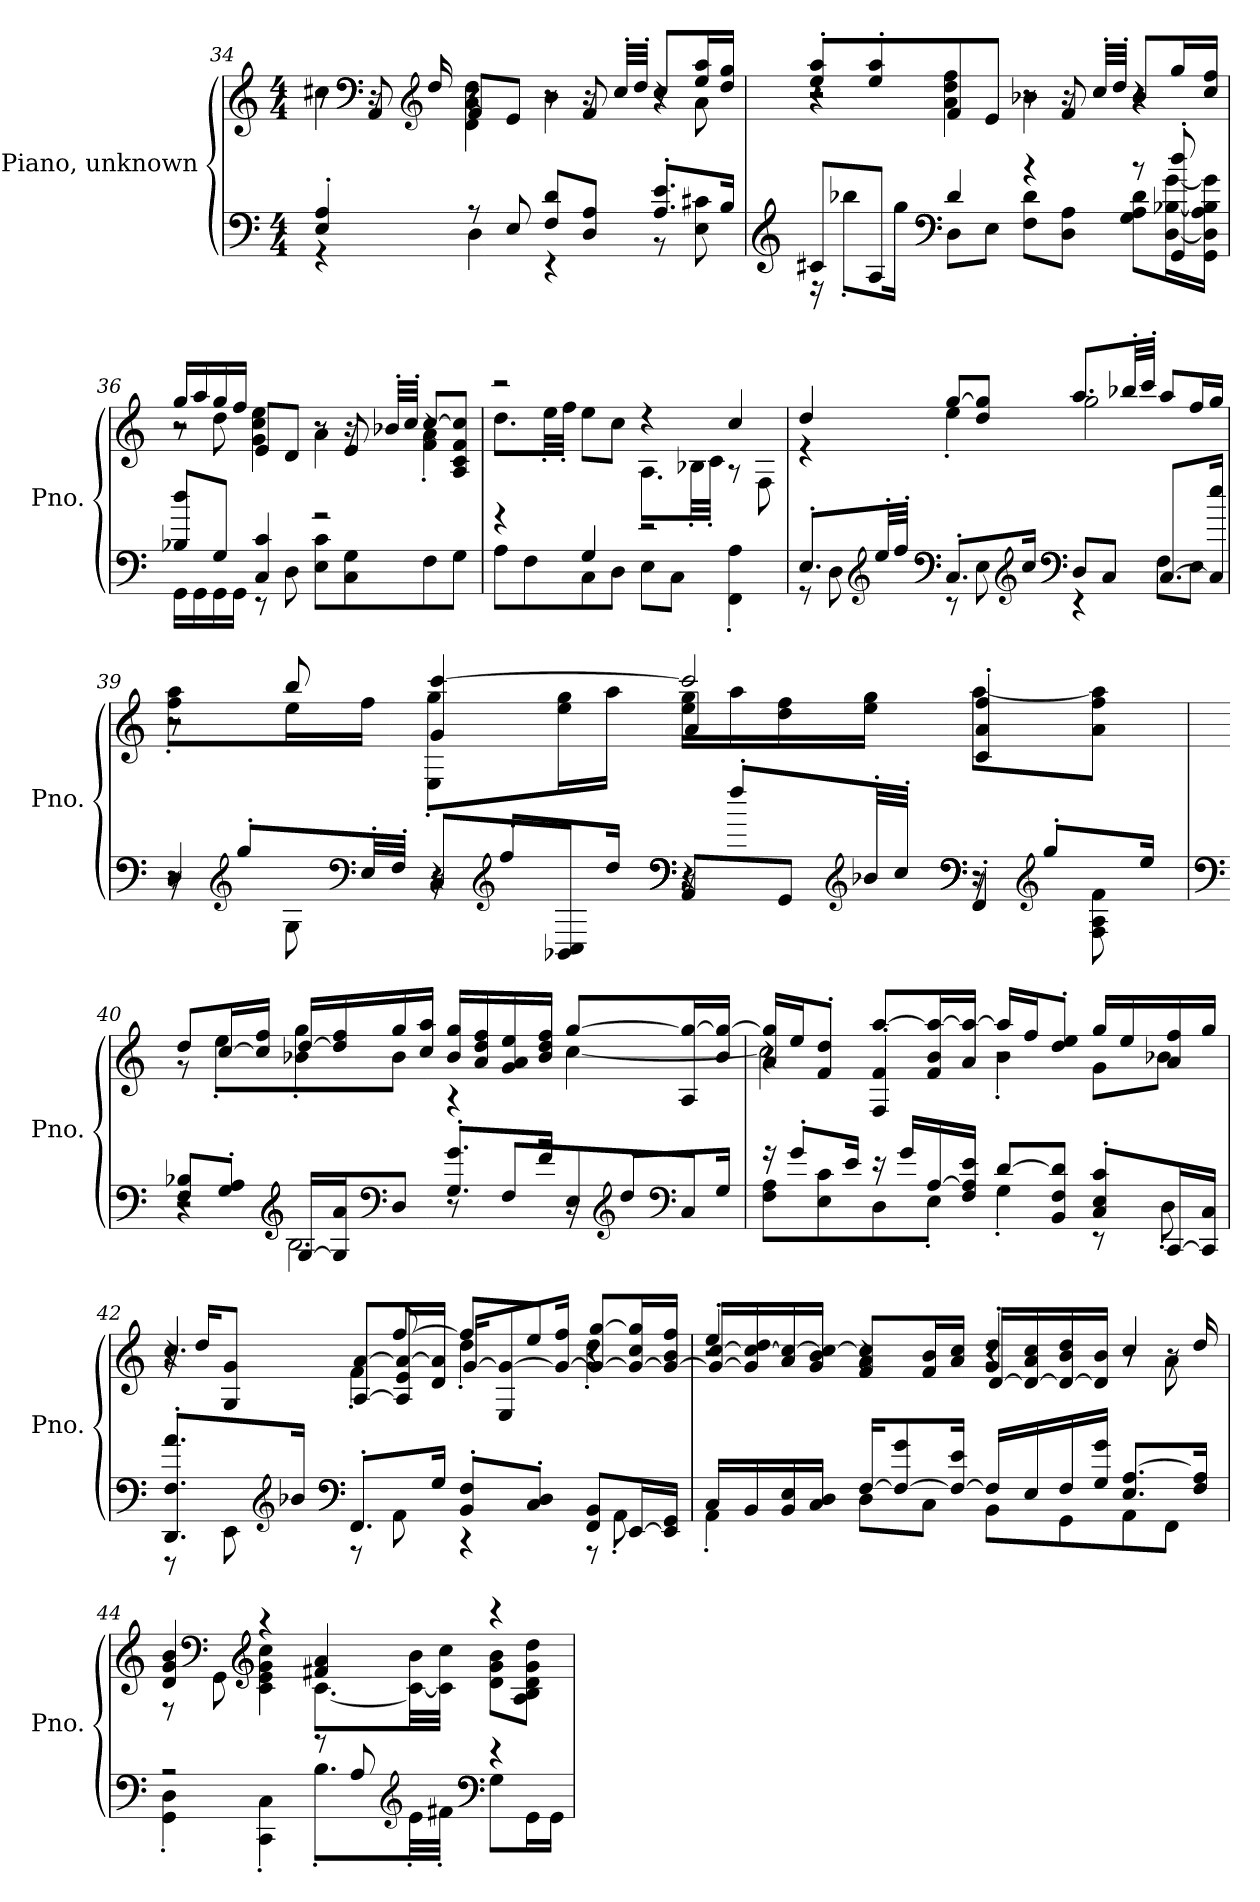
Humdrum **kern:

**kern	**kern
*part1	*part1
*staff2	*staff1
*I"Piano, unknown	*
*I'Pno.	*
!!LO:LB:g=z
*clefF4	*clefG2
*k[]	*k[]
*M4/4	*M4/4
=34	=34
*^	*^
*	*	*	*^
4E/' 4A/'	4r	8r	4cc#X\	8r
*	*	*clefF4	*	*
.	.	16r	.	8AA/
*	*	*clefG2	*	*
.	.	16dd/	.	.
8r	4D\	8f/L	4d\ 4a\ 4dd\	4r
8E/	.	8e/J	.	.
8F/ 8d/L	4r	8r	4b\	8r
8D/ 8A/J	.	16r	.	8f/
.	.	32cc#'/LLL	.	.
.	.	32dd'/JJJ	.	.
8.A/' 8.e/'L	8r	8cc#/L	8r	4r
.	8E\ 8c#X\	16ee/ 16aa/L	8a\	.
16B/Jk	.	16dd/ 16gg/JJ	.	.
=35	=35	=35	=35	=35
*clefG2	*	*	*	*
8c#X/L	16r	8ee/' 8aa/'L	4r	2r
.	8bb-X'\L	.	.	.
8A/J	.	8ee/' 8aa/'	.	.
.	16gg\Jk	.	.	.
*clefF4	*	*	*	*
4d/	8D\L	8f/	4a\ 4dd\ 4ff\	.
.	8E\J	8e/J	.	.
4r	8F\ 8d\L	8r	4b-X\	8r
.	8D\ 8A\J	16r	.	8f/
.	.	32cc'/LLL	.	.
.	.	32dd'/JJJ	.	.
8r	8G\ 8A\ 8d\L	8b-/L	4r	4r
8GG/' 8dd/'	[16D\ [16B-X\ [16g\L	16gg/L	.	.
.	16GG\ 16D\] 16A\ 16B-\] 16g\]JJ	16cc/ 16ff/JJ	.	.
!!LO:LB:g=z	!!	!!
=36	=36	=36	=36	=36
8B-X/ 8dd/L	16GG\LL	16gg/LL	8r	2r
.	16GG\	16aa/	.	.
8G/J	16GG\	16gg/	8dd\	.
.	16GG\JJ	16ff/JJ	.	.
4C/ 4c/	8r	8e/L	4g\ 4cc\ 4ee\	.
.	8D\	8d/J	.	.
2r	8E\ 8c\L	8r	4a\	8r
.	8C\ 8G\	16r	.	8e/
.	.	32b-X'/LLL	.	.
.	.	32cc'/JJJ	.	.
.	8F\	[8cc/L	4f\' 4a\'	4r
.	8G\J	8A/ 8c/ 8f/ 8cc/]J	.	.
*	*	*	*v	*v
=37	=37	=37	=37
4r	8A\L	2r	8.dd\L
.	8F\	.	.
.	.	.	32ee'\LL
.	.	.	32ff'\JJJ
4G/	8C\	.	8ee\L
.	8D\J	.	8cc\J
2r	8E\L	4r	8.A\L
.	8C\J	.	.
.	.	.	32B-X'\LL
.	.	.	32c'\JJJ
.	4FF\' 4A\'	4cc/	8r
.	.	.	8F\
!!LO:LB:g=z	!!
=38	=38	=38	=38
8.E'/L	8r	4dd/	4r
.	8D\	.	.
*clefG2	*	*	*
32ee'/LL	.	.	.
32ff'/JJJ	.	.	.
*clefF4	*	*	*
8.C'/L	8r	[8gg/L	4ee'\
.	8E\	8dd/ 8gg/]J	.
*clefG2	*	*	*
16cc/Jk	.	.	.
*clefF4	*	*	*
8D/L	4r	8.aa/L	2gg\
8C/J	.	.	.
.	.	32bb-X'/LL	.
.	.	32ccc'/JJJ	.
[8.C/L	8F\L	8aa/L	.
.	8E\J	16ff/L	.
16C/] 16ee/Jk	.	16gg/JJ	.
!!LO:LB:g=z
=39	=39	=39	=39
*	*^	*	*^
16r	8r	4D/	8r	8ff\' 8aa\'L	2r
*clefG2	*	*	*	*	*
8gg'/L	.	.	.	.	.
.	8G\	.	8bb/	16ee\L	.
*clefF4	*	*	*	*	*
32E'/LL	.	.	.	16ff\JJ	.
32F'/JJJ	.	.	.	.	.
16r	4r	8C/L	4g/ [4ccc/	8E\' 8gg\'L	.
*clefG2	*	*	*	*	*
8ff'/L	.	.	.	.	.
.	.	8BB-X/ 8C/J	.	16ee\ 16gg\L	.
16dd/Jk	.	.	.	16aa\JJ	.
*clefF4	*	*	*	*	*
16r	4r	8AA/L	2ccc/]	16ee\ 16gg\LL	4a/
8ff'/L	.	.	.	16aa\	.
.	.	8GG/J	.	16dd\ 16ff\	.
*clefG2	*	*	*	*	*
32b-X'/LL	.	.	.	16ee\ 16gg\JJ	.
32cc'/JJJ	.	.	.	.	.
*clefF4	*	*	*	*	*
16r	8r	4FF'/	.	[8aa\L	4c/' 4a/' 4ff/'
*clefG2	*	*	*	*	*
8gg'/L	.	.	.	.	.
.	8F\ 8A\ 8f\	.	.	8a\ 8ff\ 8aa\]J	.
16ee/Jk	.	.	.	.	.
*	*	*	*v	*v	*v
!!LO:PB:g=z
=40	=40	=40	=40
*clefF4	*	*	*
*	*	*	*^
8F/ 8B-X/L	4r	2r	8dd/L	8r
8G/' 8A/'J	.	.	[16cc/L	8ee'\L
.	.	.	16cc/] 16ff/JJ	.
*clefG2	*	*	*	*
[16G/LL	2.B-\	.	[16dd/LL	8b-X\' 8gg\'
16G/] 16a/J	.	.	16dd/] 16ff/	.
*clefF4	*	*	*	*
8D/J	.	.	16gg/	8b-\J
.	.	.	16cc/ 16aa/JJ	.
8.G/' 8.g/'L	.	8r	16b-/ 16gg/LL	4r
.	.	.	16a/ 16dd/ 16ff/	.
.	.	8F/L	16g/ 16a/ 16ee/	.
16f/Jk	.	.	16b-/ 16dd/ 16ff/JJ	.
16r	.	8E/	[8gg/L	[4cc\
*clefG2	*	*	*	*
8dd'/L	.	.	.	.
*clefF4	*	*	*	*
.	.	8C/J	16A/ 16gg/_L	.
16G/Jk	.	.	16b-/ 16gg/_JJ	.
*	*v	*v	*	*
=41	=41	=41	=41
*	*	*	*^
16r	8F\ 8A\L	16a/ 16gg/]LL	2cc\]	4r
8g'/L	.	16ee/J	.	.
.	8E\ 8c\	8f/' 8dd/'J	.	.
16e/Jk	.	.	.	.
16r	8D\	[8aa/L	.	4F/' 4f/'
16g/LL	.	.	.	.
[16A/	8E'\J	16f/ 16b/ 16aa/_L	.	.
16F/ 16A/] 16e/JJ	.	16a/ 16aa/_JJ	.	.
[8d/L	4G'\	16aa/LL]	4b'\	2r
.	.	16ff/J	.	.
8BB/ 8F/ 8d/]J	.	8dd/' 8ee/'J	.	.
8C/' 8E/' 8c/'L	8r	16gg/LL	8g\L	.
.	.	16ee/	.	.
[16CC/L	8D'\	16a/ 16ff/	8b-X\J	.
16CC/] 16C/JJ	.	16gg/JJ	.	.
!!LO:LB:g=z	!!	!!
=42	=42	=42	=42	=42
8.DD/' 8.F/' 8.a/'L	8r	4.cc/	4r	16r
.	.	.	.	16dd/KL
.	8EE\	.	.	8G/ 8g/J
*clefG2	*	*	*	*
16b-X/Jk	.	.	.	.
*clefF4	*	*	*	*
8.FF'/L	8r	.	4f'\	[8A/ [8a/L
.	8AA\	[8ff/	.	16A/] 16e/ 16a/_L
16G/Jk	.	.	.	16d/ 16a/]JJ
8BB/' 8F/'L	4r	8ff/L]	4dd'\	[16g/KL
.	.	.	.	8E/ 8g/_
8C/' 8D/'J	.	8ee/J	.	.
.	.	.	.	16g/_ 16ff/Jk
8FF/ 8BB/L	8r	4r	4dd'\	8g/_ [8gg/L
[16EE/L	8AA'\	.	.	16g/_ 16cc/ 16gg/]L
16EE/] 16GG/JJ	.	.	.	16g/_ 16b/ 16ff/JJ
!!LO:LB:g=z	!!	!!
=43	=43	=43	=43	=43
16C/LL	4AA'\	4ee'/	2r	16g/_ [16cc/LL
16BB/	.	.	.	16g/] 16cc/_ 16dd/
16BB/ 16E/	.	.	.	16a/ 16cc/_
16C/ 16D/JJ	.	.	.	16g/ 16b/ 16cc/_JJ
[16F/KL	8D\L	4r	.	8f/ 8a/ 8cc/]L
8F/_ 8g/	.	.	.	.
.	8C\J	.	.	16f/ 16b/L
16F/_ 16e/Jk	.	.	.	16a/ 16cc/JJ
16F/LL]	8BB\L	4g/' 4dd/'	4r	[16d/LL
16E/	.	.	.	16d/_ 16a/ 16cc/
16F/	8GG\	.	.	16d/_ 16b/ 16dd/
16G/ 16g/JJ	.	.	.	16d/] 16b/JJ
8.E/ [8.A/L	8AA\	4cc/	8r	8r
.	8FF\J	.	8a\	16r
16F/ 16A/]Jk	.	.	.	16dd/
*	*	*	*v	*v
=44	=44	=44	=44
2r	4GG\' 4D\'	4d/ 4g/ 4b/	8r
*	*	*clefF4	*
.	.	.	8GG\
*	*	*clefG2	*
.	4CC\' 4C\'	4r	4c\ 4e\ 4g\ 4cc\
8r	8.B'\L	4f#X/ 4a/	[8.c\L
8A/	.	.	.
*clefG2	*	*	*
.	32e'\LL	.	32c\_ 32b\LL
.	32f#X'\JJJ	.	32c\] 32cc\JJJ
*clefF4	*	*	*
4r	8G\L	4r	8d\ 8g\ 8b\L
.	16GG\L	.	8A\ 8B\ 8d\ 8g\ 8dd\J
.	16GG\JJ	.	.
*v	*v	*	*
*	*v	*v
=	=
*-	*-
